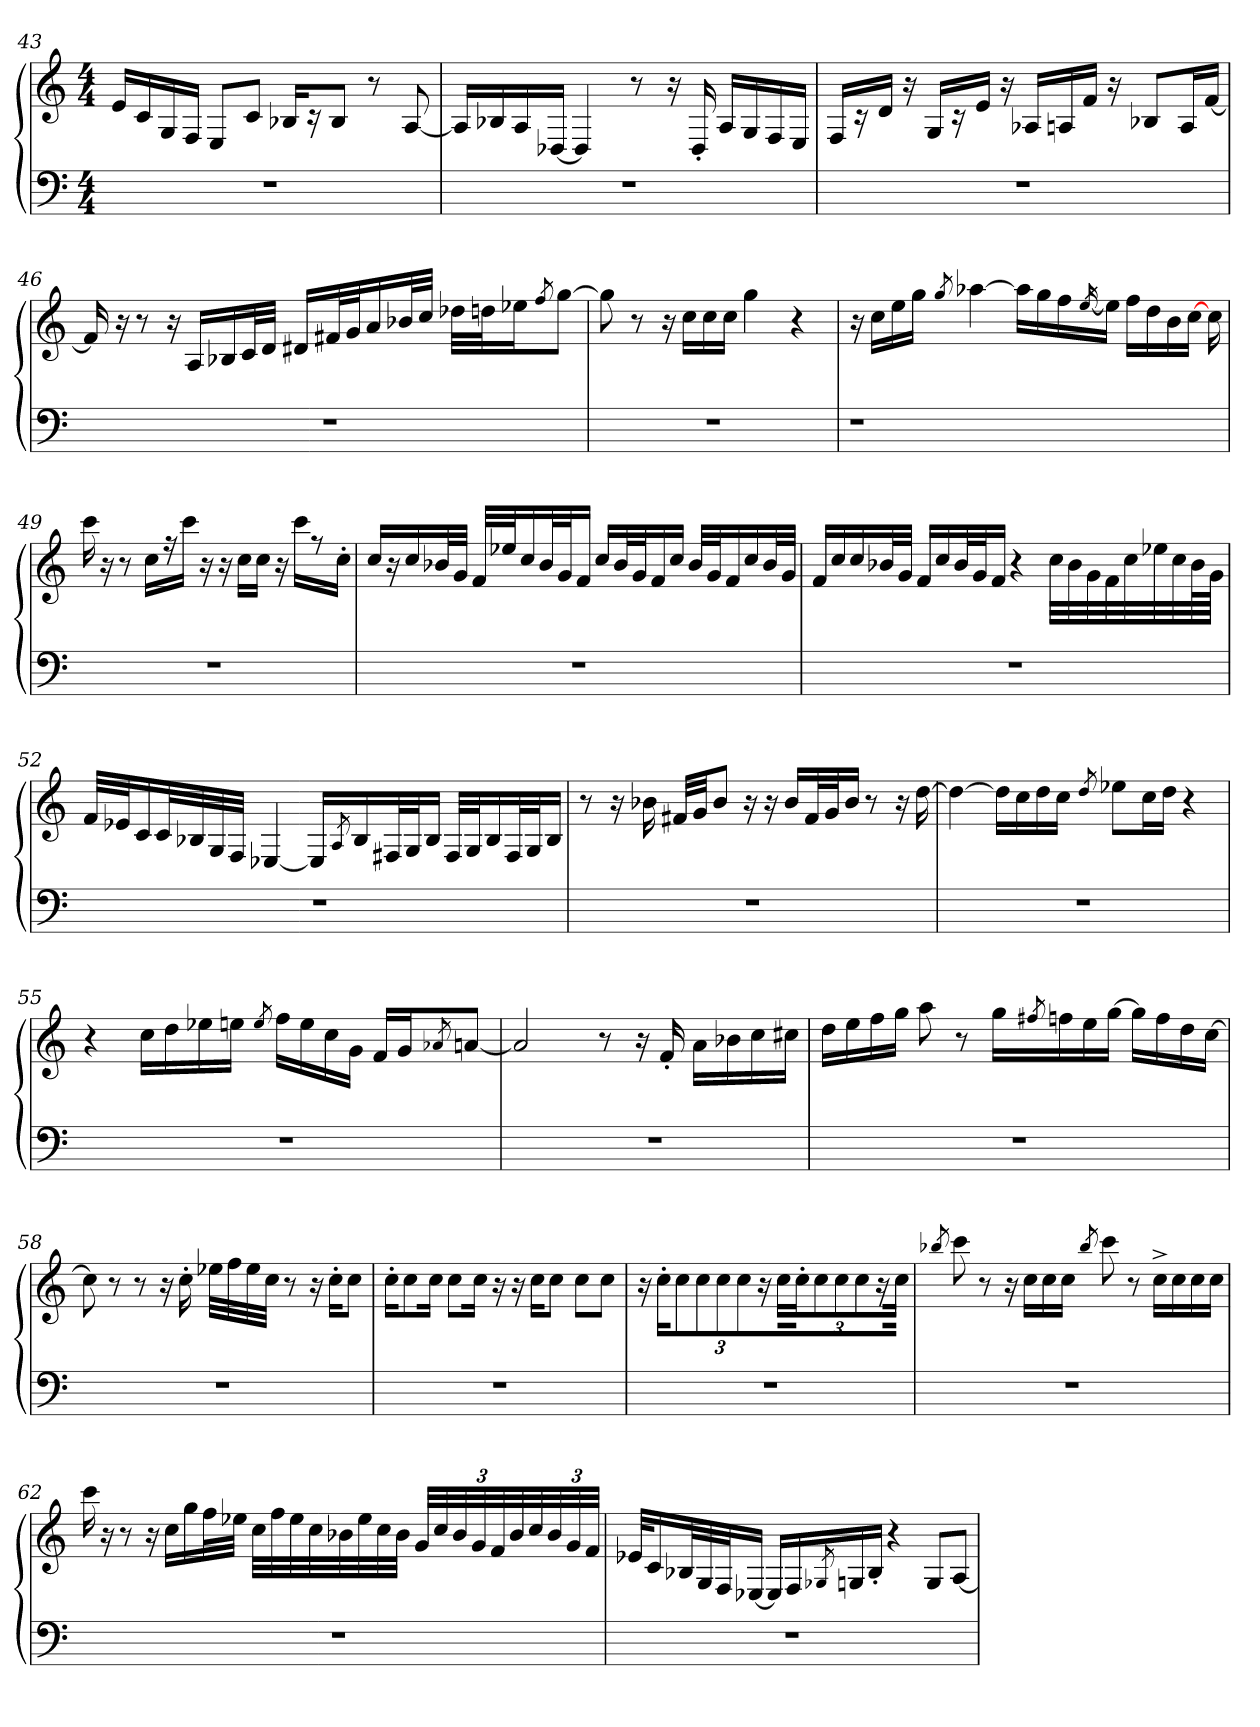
**kern	**kern
*part2	*part1
*staff2	*staff1
*clefF4	*clefG2
*k[]	*k[]
*C:	*C:
*M4/4	*M4/4
=43	=43
1r	16e/LL
.	16c/
.	16G/
.	16F/JJ
.	8E/L
.	8c/J
.	16B-X/KL
.	16r
.	8B-/J
.	8r
.	[8A/
!!LO:LB:g=z
=44	=44
1r	16A/LL]
.	16B-X/
.	16A/
.	[16D-X/JJ
.	4D-/]
.	8r
.	16r
.	16D-'</
.	16A/LL
.	16G/
.	16F/
.	16E/JJ
=45	=45
1r	16F/KL
.	16r
.	16d/Jk
.	16r
.	16G/KL
.	16r
.	16e/Jk
.	16r
.	16A-X/LL
.	16An/
.	16f/JJ
.	16r
.	8B-X/L
.	16A/L
.	[16f/JJ
!!LO:LB:g=z
=46	=46
1r	16f/]
.	16r
.	8r
.	16r
.	16A/LL
.	16B-X/
.	32c/L
.	32d/JJJ
.	16d#X/LL
.	32f#X/L
.	32g/J
.	16a/
.	32b-X/L
.	32cc/JJJ
.	32dd-X\LLL
.	32ddn\J
.	16ee-X\J
.	8qff/
.	[8gg\J
=47	=47
1r	8gg\]
.	8r
.	16r
.	16cc\LL
.	16cc\
.	16cc\JJ
.	4gg\
.	4r
!!LO:LB:g=z
=48	=48
1r	16r
.	16cc\LL
.	16ee\
.	16gg\JJ
.	8qgg/
.	[4aa-X\
.	16aa-\LL]
.	16gg\
.	16ff\
.	[16qee/
.	16ee\JJ]
.	16ff\LL
.	16dd\
.	16b\
.	[16cc\JJ
16ryy	16cc\
=49	=49
1r	16ccc\
.	16r
.	8r
.	16cc\KL
.	16r
.	16ccc\Jk
.	16r
.	16r
.	16cc\LL
.	16cc\JJ
.	16r
.	16ccc\KL
.	8r
.	16cc'>\Jk
!!LO:PB:g=z
=50	=50
1r	16cc/KL
.	16r
.	16cc/L
.	32b-X/L
.	32g/JJJ
.	32f/LLL
.	32ee-X/J
.	16cc/
.	32b-/L
.	32g/J
.	16f/JJ
.	16cc/LL
.	32b-/L
.	32g/J
.	16f/
.	16cc/JJ
.	32b-/LLL
.	32g/J
.	16f/
.	16cc/
.	32b-/L
.	32g/JJJ
=51	=51
1r	16f/LL
.	16cc/
.	16cc/
.	32b-X/L
.	32g/JJJ
.	16f/LL
.	16cc/
.	32b-/L
.	32g/J
.	16f/JJ
.	4r
.	32cc\LLL
.	32b-\
.	32g\
.	32f\
.	32cc\
.	32ee-X\
.	32cc\
.	64b-\L
.	64g\JJJJ
!!LO:LB:g=z
=52	=52
1r	32f/LLL
.	32e-X/J
.	16c/
.	32c/L
.	32B-X/
.	32G/
.	32F/JJJ
.	[4E-X/
.	16E-/LL]
.	8qA/
.	16B-/
.	32F#X/L
.	32G/J
.	16B-/JJ
.	32F#/LLL
.	32G/J
.	16B-/
.	32F#/L
.	32G/J
.	16B-/JJ
=53	=53
1r	8r
.	16r
.	16b-X\
.	32f#X/LLL
.	32g/JJ
.	8b-/J
.	16r
.	16r
.	16b-/LL
.	32f#/L
.	32g/J
.	16b-/JJ
.	8r
.	16r
.	[16dd\
!!LO:LB:g=z
=54	=54
1r	4dd\_
.	16dd\LL]
.	16cc\
.	16dd\
.	16cc\JJ
.	8qdd/
.	8ee-X\L
.	16cc\L
.	16dd\JJ
.	4r
=55	=55
1r	4r
.	16cc\LL
.	16dd\
.	16ee-X\
.	16een\JJ
.	8qee/
.	16ff\LL
.	16ee\
.	16cc\
.	16g\JJ
.	16f/LL
.	16g/J
.	8qa-X/
.	[8an/J
=56	=56
1r	2a/]
.	8r
.	16r
.	16f'</
.	16a\LL
.	16b-X\
.	16cc\
.	16cc#X\JJ
!!LO:LB:g=z
=57	=57
1r	16dd\LL
.	16ee\
.	16ff\
.	16gg\JJ
.	8aa\
.	8r
.	16gg\LL
.	8qff#X/
.	16ffn\
.	16ee\
.	[16gg\JJ
.	16gg\LL]
.	16ff\
.	16dd\
.	[16cc\JJ
=58	=58
1r	8cc\]
.	8r
.	8r
.	16r
.	16cc'>\
.	32ee-X\LLL
.	32ff\
.	32ee-\
.	32cc\JJJ
.	8r
.	16r
.	16cc'>\KL
.	8cc\J
=59	=59
1r	16cc'>\KL
.	8cc\
.	16cc\Jk
.	8cc\L
.	16cc\Jk
.	16r
.	16r
.	16cc\KL
.	8cc\J
.	8cc\L
.	8cc\J
!!LO:LB:g=z
=60	=60
1r	16r
.	16cc'>\KL
*	*Xbrackettup
.	12cc\
.	12cc\
.	12cc\
*	*brackettup
.	12cc\J
.	24r
.	16cc\LL
.	16cc'>\J
*	*Xbrackettup
.	12cc\
.	12cc\
.	12cc\
.	16r
.	16cc\Jk
=61	=61
.	8qbb-X/
1r	8ccc\
.	8r
.	16r
.	16cc\LL
.	16cc\
.	16cc\JJ
.	8qbb-/
.	8ccc\
.	8r
.	16cc^>\LL
.	16cc\
.	16cc\
.	16cc\JJ
!!LO:LB:g=z
=62	=62
1r	16ccc\
.	16r
.	8r
.	16r
.	16cc\LL
.	16gg\
.	32ff\L
.	32ee-X\JJJ
.	32cc\LLL
.	32ff\
.	32ee-\
.	32cc\
.	32b-X\
.	32ee-\
.	32cc\
.	32b-\JJJ
.	32g/LLL
.	32cc/
.	48b-/
.	48g/
.	48f/
.	32b-/
.	32cc/
.	48b-/
.	48g/
.	48f/JJJ
=63	=63
1r	32e-X/KLL
.	16c/
.	32B-X/L
.	32G/
.	32F/J
.	[16E-X/JJ
.	16E-/LL]
.	16F/
.	8qG-X/
.	16Gn/
.	16B-'</JJ
.	4r
.	8G/L
.	[8A/J
=	=
*-	*-
